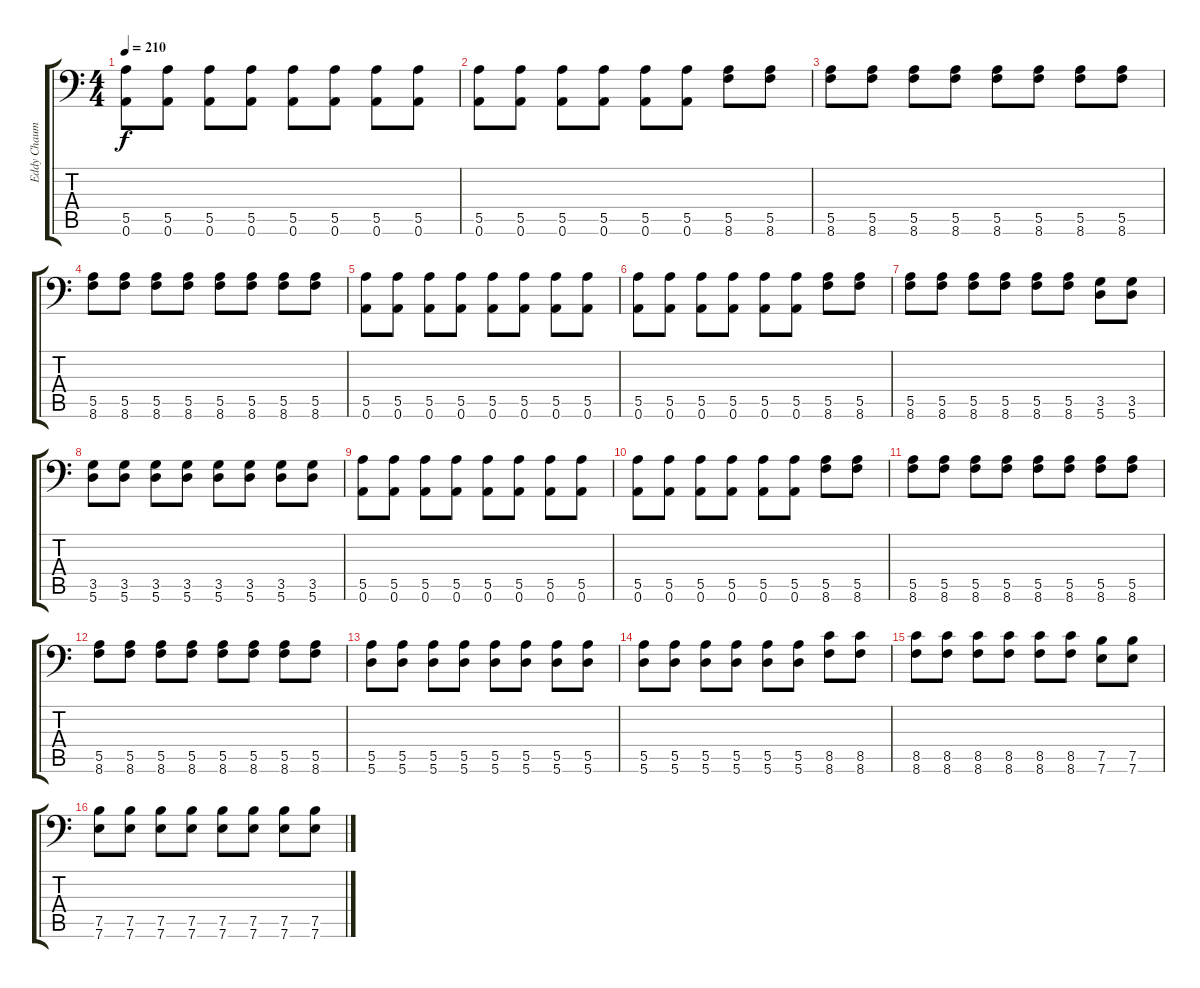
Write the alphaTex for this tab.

\track ("Eddy Chaumulot (Rythm)" "Eddy Chaum") {instrument distortionguitar}
\staff {score tabs}
\tuning (B3 Gb3 D3 A2 E2 A1) {hide}
\ts (4 4)
\tempo 210
\clef f4
\ks c
(5.5 0.6).8{dy f} (5.5 0.6).8 (5.5 0.6).8 (5.5 0.6).8 (5.5 0.6).8 (5.5 0.6).8 (5.5 0.6).8 (5.5 0.6).8 |
(5.5 0.6).8 (5.5 0.6).8 (5.5 0.6).8 (5.5 0.6).8 (5.5 0.6).8 (5.5 0.6).8 (5.5 8.6).8 (5.5 8.6).8 |
(5.5 8.6).8 (5.5 8.6).8 (5.5 8.6).8 (5.5 8.6).8 (5.5 8.6).8 (5.5 8.6).8 (5.5 8.6).8 (5.5 8.6).8 |
(5.5 8.6).8 (5.5 8.6).8 (5.5 8.6).8 (5.5 8.6).8 (5.5 8.6).8 (5.5 8.6).8 (5.5 8.6).8 (5.5 8.6).8 |
(5.5 0.6).8 (5.5 0.6).8 (5.5 0.6).8 (5.5 0.6).8 (5.5 0.6).8 (5.5 0.6).8 (5.5 0.6).8 (5.5 0.6).8 |
(5.5 0.6).8 (5.5 0.6).8 (5.5 0.6).8 (5.5 0.6).8 (5.5 0.6).8 (5.5 0.6).8 (5.5 8.6).8 (5.5 8.6).8 |
(5.5 8.6).8 (5.5 8.6).8 (5.5 8.6).8 (5.5 8.6).8 (5.5 8.6).8 (5.5 8.6).8 (3.5 5.6).8 (3.5 5.6).8 |
(3.5 5.6).8 (3.5 5.6).8 (3.5 5.6).8 (3.5 5.6).8 (3.5 5.6).8 (3.5 5.6).8 (3.5 5.6).8 (3.5 5.6).8 |
(5.5 0.6).8 (5.5 0.6).8 (5.5 0.6).8 (5.5 0.6).8 (5.5 0.6).8 (5.5 0.6).8 (5.5 0.6).8 (5.5 0.6).8 |
(5.5 0.6).8 (5.5 0.6).8 (5.5 0.6).8 (5.5 0.6).8 (5.5 0.6).8 (5.5 0.6).8 (5.5 8.6).8 (5.5 8.6).8 |
(5.5 8.6).8 (5.5 8.6).8 (5.5 8.6).8 (5.5 8.6).8 (5.5 8.6).8 (5.5 8.6).8 (5.5 8.6).8 (5.5 8.6).8 |
(5.5 8.6).8 (5.5 8.6).8 (5.5 8.6).8 (5.5 8.6).8 (5.5 8.6).8 (5.5 8.6).8 (5.5 8.6).8 (5.5 8.6).8 |
(5.5 5.6).8 (5.5 5.6).8 (5.5 5.6).8 (5.5 5.6).8 (5.5 5.6).8 (5.5 5.6).8 (5.5 5.6).8 (5.5 5.6).8 |
(5.5 5.6).8 (5.5 5.6).8 (5.5 5.6).8 (5.5 5.6).8 (5.5 5.6).8 (5.5 5.6).8 (8.5 8.6).8 (8.5 8.6).8 |
(8.5 8.6).8 (8.5 8.6).8 (8.5 8.6).8 (8.5 8.6).8 (8.5 8.6).8 (8.5 8.6).8 (7.5 7.6).8 (7.5 7.6).8 |
(7.5 7.6).8 (7.5 7.6).8 (7.5 7.6).8 (7.5 7.6).8 (7.5 7.6).8 (7.5 7.6).8 (7.5 7.6).8 (7.5 7.6).8
